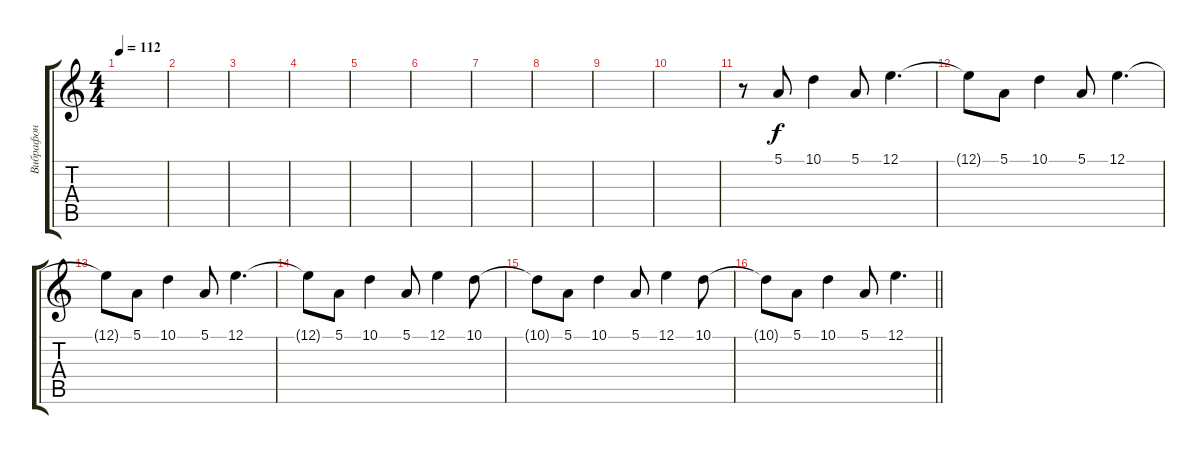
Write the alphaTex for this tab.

\track ("Вибрафон" "Вибрафон") {instrument vibraphone}
\staff {score tabs}
\tuning (E4 B3 G3 D3 A2 E2) {hide}
\ts (4 4)
\tempo 112
\clef g2
\ks c
|
|
|
|
|
|
|
|
|
|
r.8 5.1.8 10.1.4 5.1.8 12.1.4{d} |
12.1{t}.8 5.1.8 10.1.4 5.1.8 12.1.4{d} |
12.1{t}.8 5.1.8 10.1.4 5.1.8 12.1.4{d} |
12.1{t}.8 5.1.8 10.1.4 5.1.8 12.1.4 10.1.8 |
10.1{t}.8 5.1.8 10.1.4 5.1.8 12.1.4 10.1.8 |
\barLineRight lightlight
10.1{t}.8 5.1.8 10.1.4 5.1.8 12.1.4{d}
